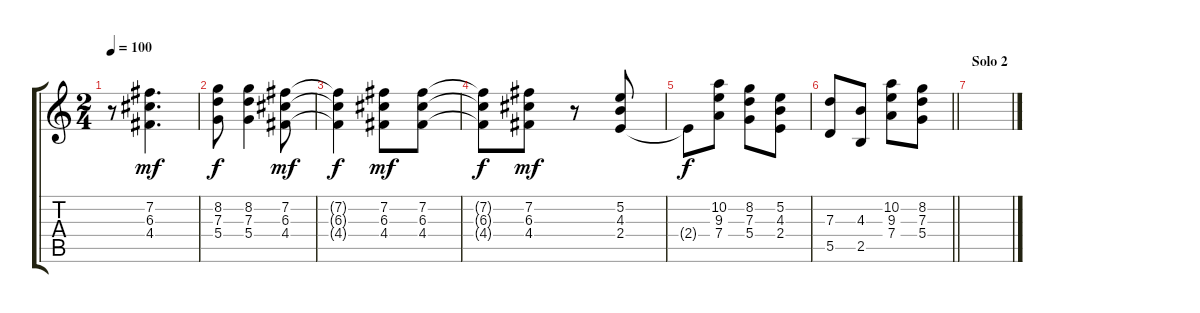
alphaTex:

\track "" {instrument electricguitarclean}
\staff {score tabs}
\tuning (E4 B3 G3 D3 A2 E2) {hide}
\ts (2 4)
\tempo 100
\clef g2
\ks c
r.8{dy mp} (7.2 6.3 4.4).4{d dy mf} |
(8.2 7.3 5.4).8{dy f} (8.2 7.3 5.4).4 (7.2 6.3 4.4).8{dy mf} |
(7.2{t} 6.3{t} 4.4{t}).4{dy f} (7.2 6.3 4.4).8{dy mf} (7.2 6.3 4.4).8 |
(7.2{t} 6.3{t} 4.4{t}).8{dy f} (7.2 6.3 4.4).8{dy mf} r.8 (5.2 4.3 2.4).8 |
2.4{t}.8{dy f} (10.2 9.3 7.4).8 (8.2 7.3 5.4).8 (5.2 4.3 2.4).8 |
\barLineRight lightlight
(7.3 5.5).8 (4.3 2.5).8 (10.2 9.3 7.4).8 (8.2 7.3 5.4).8 |
\section ("" "Solo 2")
